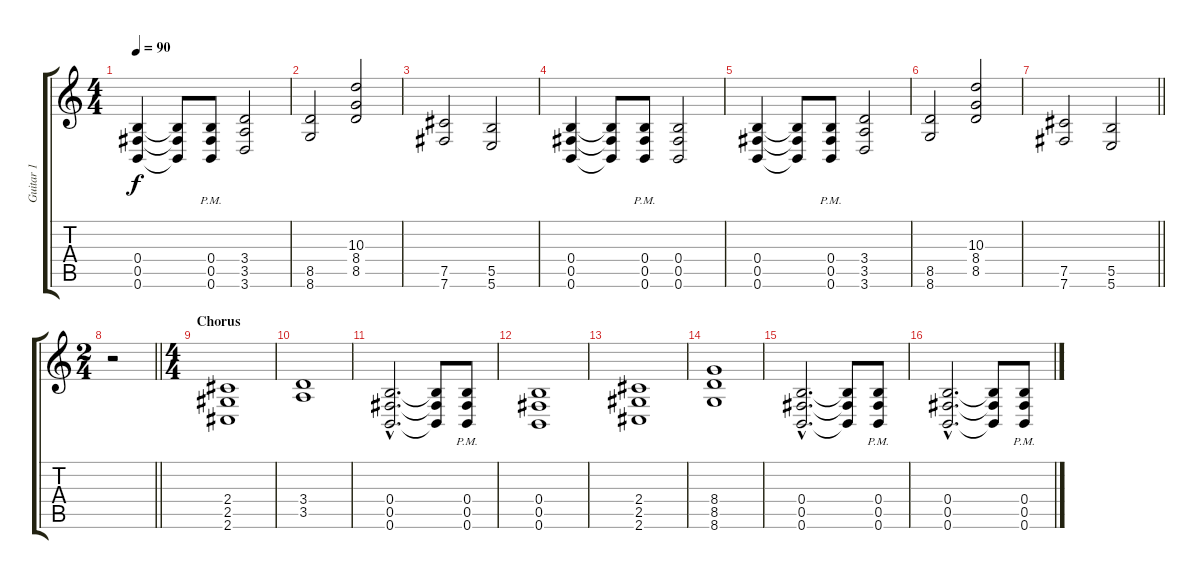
\track ("Guitar 1" "Guitar 1") {instrument distortionguitar}
\staff {score tabs}
\tuning (Db4 Ab3 E3 B2 Gb2 B1) {hide}
\ts (4 4)
\tempo 90
\clef g2
\ks c
(0.4 0.5 0.6).4{dy f} (0.4{t} 0.5{t} 0.6{t}).8 (0.4{pm} 0.5{pm} 0.6{pm}).8 (3.4 3.5 3.6).2 |
(8.5 8.6).2 (10.3 8.4 8.5).2 |
(7.5 7.6).2 (5.5 5.6).2 |
(0.4 0.5 0.6).4 (0.4{t} 0.5{t} 0.6{t}).8 (0.4{pm} 0.5{pm} 0.6{pm}).8 (0.4 0.5 0.6).2 |
(0.4 0.5 0.6).4 (0.4{t} 0.5{t} 0.6{t}).8 (0.4{pm} 0.5{pm} 0.6{pm}).8 (3.4 3.5 3.6).2 |
(8.5 8.6).2 (10.3 8.4 8.5).2 |
\barLineRight lightlight
(7.5 7.6).2 (5.5 5.6).2 |
\ts (2 4)
\section ("" "")
\barLineRight lightlight
r.2 |
\ts (4 4)
\section ("" "Chorus")
(2.4 2.5 2.6).1 |
(3.4 3.5).1 |
(0.4{hac} 0.5{hac} 0.6{hac}).2{d} (0.4{t} 0.5{t} 0.6{t}).8 (0.4{pm} 0.5{pm} 0.6{pm}).8 |
(0.4 0.5 0.6).1 |
(2.4 2.5 2.6).1 |
(8.4 8.5 8.6).1 |
(0.4{hac} 0.5{hac} 0.6{hac}).2{d} (0.4{t} 0.5{t} 0.6{t}).8 (0.4{pm} 0.5{pm} 0.6{pm}).8 |
(0.4{hac} 0.5{hac} 0.6{hac}).2{d} (0.4{t} 0.5{t} 0.6{t}).8 (0.4{pm} 0.5{pm} 0.6{pm}).8
